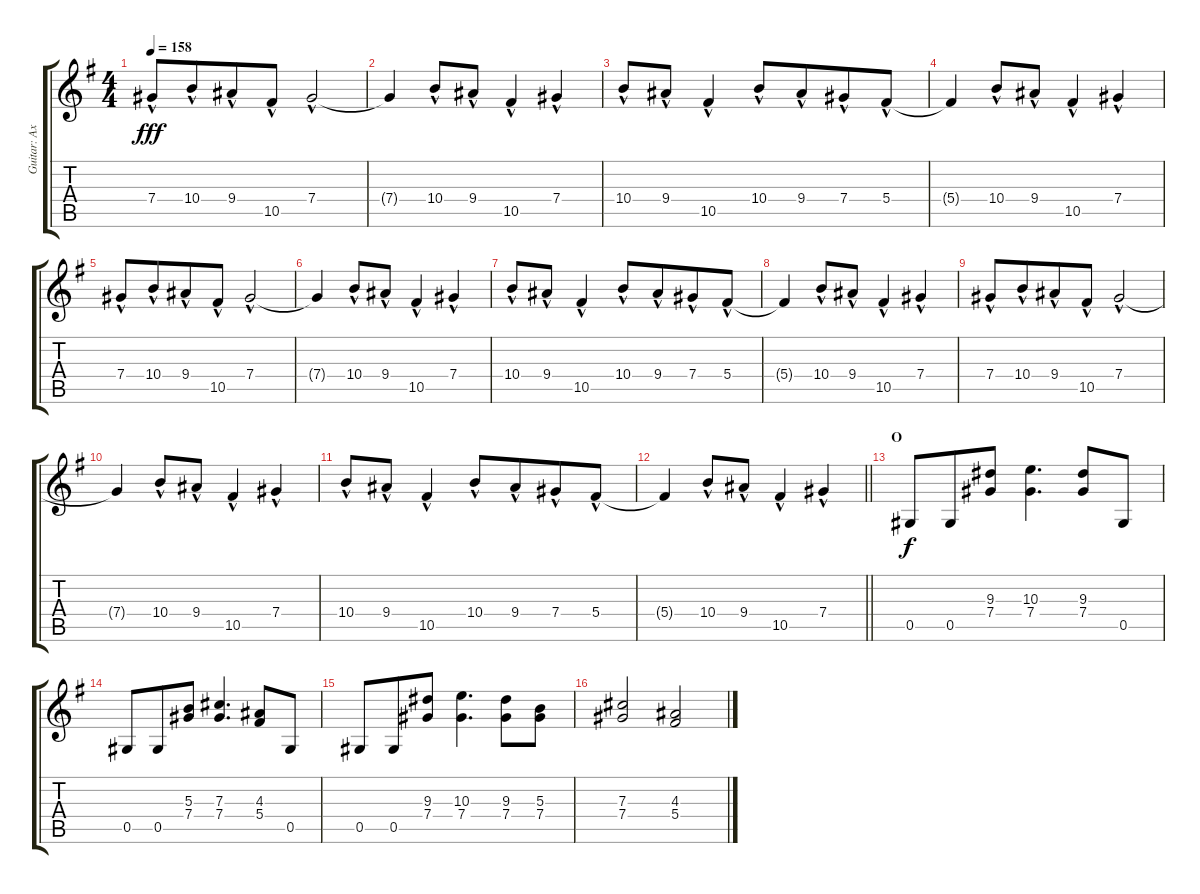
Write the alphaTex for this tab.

\track ("Guitar: Axel" "Guitar: Ax") {instrument overdrivenguitar}
\staff {score tabs}
\tuning (Eb4 Bb3 Gb3 Db3 Ab2 Eb2) {hide}
\ts (4 4)
\tempo 158
\clef g2
\ks g
7.4{hac}.8{dy fff} 10.4{hac}.8{beam merge} 9.4{hac}.8 10.5{hac}.8 7.4{hac}.2 |
7.4{t}.4 10.4{hac}.8 9.4{hac}.8 10.5{hac}.4 7.4{hac}.4 |
10.4{hac}.8 9.4{hac}.8 10.5{hac}.4 10.4{hac}.8 9.4{hac}.8{beam merge} 7.4{hac}.8 5.4{hac}.8 |
5.4{t}.4 10.4{hac}.8 9.4{hac}.8 10.5{hac}.4 7.4{hac}.4 |
7.4{hac}.8 10.4{hac}.8{beam merge} 9.4{hac}.8 10.5{hac}.8 7.4{hac}.2 |
7.4{t}.4 10.4{hac}.8 9.4{hac}.8 10.5{hac}.4 7.4{hac}.4 |
10.4{hac}.8 9.4{hac}.8 10.5{hac}.4 10.4{hac}.8 9.4{hac}.8{beam merge} 7.4{hac}.8 5.4{hac}.8 |
5.4{t}.4 10.4{hac}.8 9.4{hac}.8 10.5{hac}.4 7.4{hac}.4 |
7.4{hac}.8 10.4{hac}.8{beam merge} 9.4{hac}.8 10.5{hac}.8 7.4{hac}.2 |
7.4{t}.4 10.4{hac}.8 9.4{hac}.8 10.5{hac}.4 7.4{hac}.4 |
10.4{hac}.8 9.4{hac}.8 10.5{hac}.4 10.4{hac}.8 9.4{hac}.8{beam merge} 7.4{hac}.8 5.4{hac}.8 |
\barLineRight lightlight
5.4{t}.4 10.4{hac}.8 9.4{hac}.8 10.5{hac}.4 7.4{hac}.4 |
\section ("" "O")
0.5.8{dy f} 0.5.8{beam merge} (9.3 7.4).8 (10.3 7.4).4{d} (9.3 7.4).8 0.5.8 |
0.5.8 0.5.8{beam merge} (5.3 7.4).8 (7.3 7.4).4{d} (4.3 5.4).8 0.5.8 |
0.5.8 0.5.8{beam merge} (9.3 7.4).8 (10.3 7.4).4{d} (9.3 7.4).8 (5.3 7.4).8 |
(7.3 7.4).2 (4.3 5.4).2
